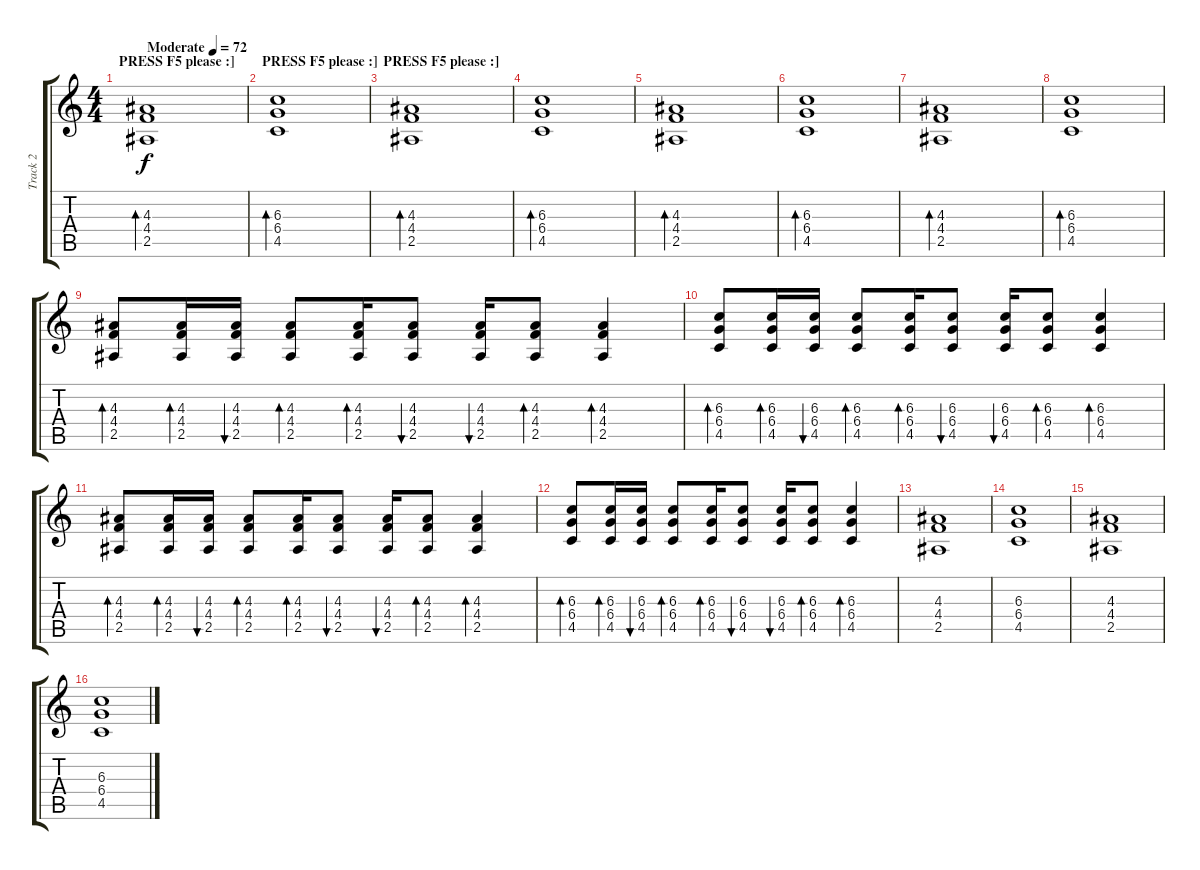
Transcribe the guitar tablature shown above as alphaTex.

\track ("Track 2" "Track 2") {instrument acousticguitarsteel}
\staff {score tabs}
\tuning (Eb4 Bb3 Gb3 Db3 Ab2 Eb2) {hide}
\ts (4 4)
\section ("" "PRESS F5 please :]")
\tempo (72 "Moderate")
\clef g2
\ks c
(4.3 4.4 2.5).1{bd 120 dy f instrument acousticguitarsteel} |
\section ("" "PRESS F5 please :]")
(6.3 6.4 4.5).1{bd 120} |
\section ("" "PRESS F5 please :]")
(4.3 4.4 2.5).1{bd 120} |
(6.3 6.4 4.5).1{bd 120} |
(4.3 4.4 2.5).1{bd 120} |
(6.3 6.4 4.5).1{bd 120} |
(4.3 4.4 2.5).1{bd 120} |
(6.3 6.4 4.5).1{bd 120} |
(4.3 4.4 2.5).8{bd 120} (4.3 4.4 2.5).16{bd 120} (4.3 4.4 2.5).16{bu 120} (4.3 4.4 2.5).8{bd 120} (4.3 4.4 2.5).16{bd 120} (4.3 4.4 2.5).8{bu 120} (4.3 4.4 2.5).16{bu 120} (4.3 4.4 2.5).8{bd 120} (4.3 4.4 2.5).4{bd 120} |
(6.3 6.4 4.5).8{bd 120} (6.3 6.4 4.5).16{bd 120} (6.3 6.4 4.5).16{bu 120} (6.3 6.4 4.5).8{bd 120} (6.3 6.4 4.5).16{bd 120} (6.3 6.4 4.5).8{bu 120} (6.3 6.4 4.5).16{bu 120} (6.3 6.4 4.5).8{bd 120} (6.3 6.4 4.5).4{bd 120} |
(4.3 4.4 2.5).8{bd 120} (4.3 4.4 2.5).16{bd 120} (4.3 4.4 2.5).16{bu 120} (4.3 4.4 2.5).8{bd 120} (4.3 4.4 2.5).16{bd 120} (4.3 4.4 2.5).8{bu 120} (4.3 4.4 2.5).16{bu 120} (4.3 4.4 2.5).8{bd 120} (4.3 4.4 2.5).4{bd 120} |
(6.3 6.4 4.5).8{bd 120} (6.3 6.4 4.5).16{bd 120} (6.3 6.4 4.5).16{bu 120} (6.3 6.4 4.5).8{bd 120} (6.3 6.4 4.5).16{bd 120} (6.3 6.4 4.5).8{bu 120} (6.3 6.4 4.5).16{bu 120} (6.3 6.4 4.5).8{bd 120} (6.3 6.4 4.5).4{bd 120} |
(4.3 4.4 2.5).1 |
(6.3 6.4 4.5).1 |
(4.3 4.4 2.5).1 |
(6.3 6.4 4.5).1
